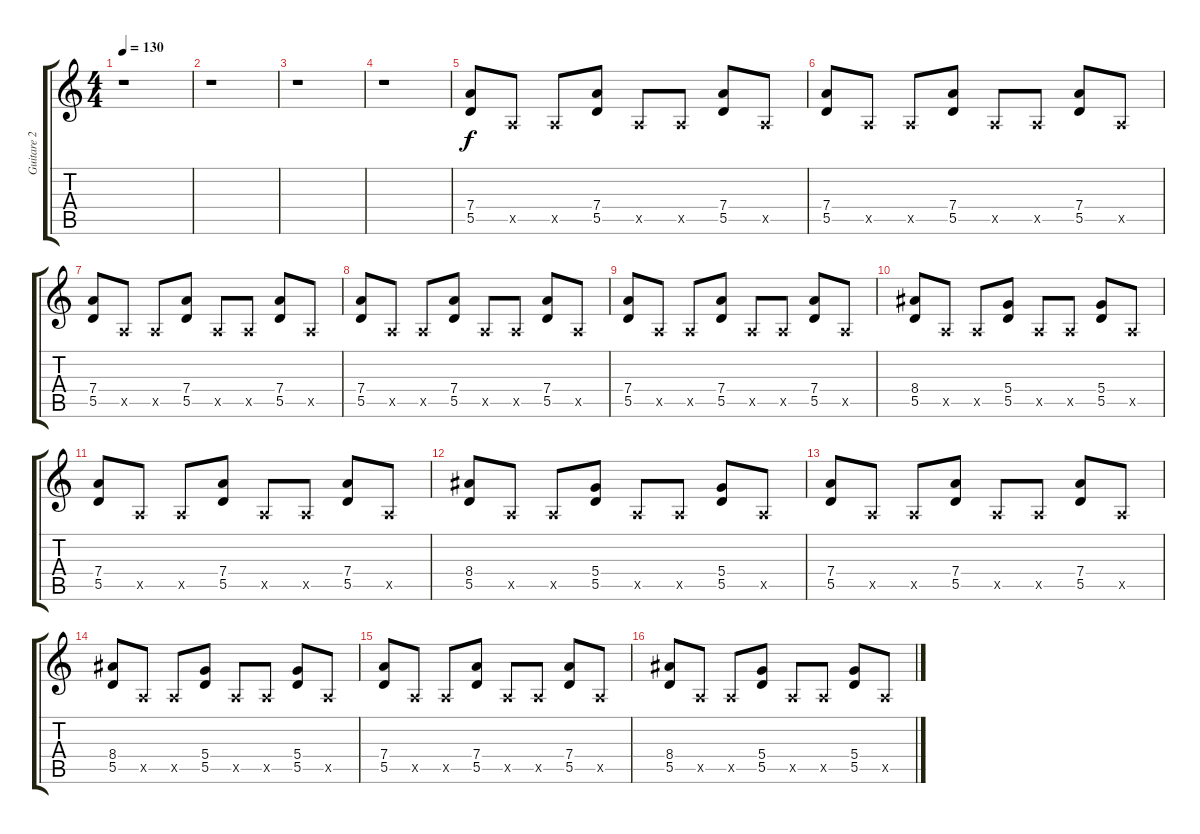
\track ("Guitare 2" "Guitare 2") {instrument overdrivenguitar}
\staff {score tabs}
\tuning (E4 B3 G3 D3 A2 E2) {hide}
\ts (4 4)
\tempo 130
\clef g2
\ks c
r.1{dy f instrument overdrivenguitar} |
r.1 |
r.1 |
r.1 |
(7.4 5.5).8 0.5{x}.8 0.5{x}.8 (7.4 5.5).8 0.5{x}.8 0.5{x}.8 (7.4 5.5).8 0.5{x}.8 |
(7.4 5.5).8 0.5{x}.8 0.5{x}.8 (7.4 5.5).8 0.5{x}.8 0.5{x}.8 (7.4 5.5).8 0.5{x}.8 |
(7.4 5.5).8 0.5{x}.8 0.5{x}.8 (7.4 5.5).8 0.5{x}.8 0.5{x}.8 (7.4 5.5).8 0.5{x}.8 |
(7.4 5.5).8 0.5{x}.8 0.5{x}.8 (7.4 5.5).8 0.5{x}.8 0.5{x}.8 (7.4 5.5).8 0.5{x}.8 |
(7.4 5.5).8 0.5{x}.8 0.5{x}.8 (7.4 5.5).8 0.5{x}.8 0.5{x}.8 (7.4 5.5).8 0.5{x}.8 |
(8.4 5.5).8 0.5{x}.8 0.5{x}.8 (5.4 5.5).8 0.5{x}.8 0.5{x}.8 (5.4 5.5).8 0.5{x}.8 |
(7.4 5.5).8 0.5{x}.8 0.5{x}.8 (7.4 5.5).8 0.5{x}.8 0.5{x}.8 (7.4 5.5).8 0.5{x}.8 |
(8.4 5.5).8 0.5{x}.8 0.5{x}.8 (5.4 5.5).8 0.5{x}.8 0.5{x}.8 (5.4 5.5).8 0.5{x}.8 |
(7.4 5.5).8 0.5{x}.8 0.5{x}.8 (7.4 5.5).8 0.5{x}.8 0.5{x}.8 (7.4 5.5).8 0.5{x}.8 |
(8.4 5.5).8 0.5{x}.8 0.5{x}.8 (5.4 5.5).8 0.5{x}.8 0.5{x}.8 (5.4 5.5).8 0.5{x}.8 |
(7.4 5.5).8 0.5{x}.8 0.5{x}.8 (7.4 5.5).8 0.5{x}.8 0.5{x}.8 (7.4 5.5).8 0.5{x}.8 |
(8.4 5.5).8 0.5{x}.8 0.5{x}.8 (5.4 5.5).8 0.5{x}.8 0.5{x}.8 (5.4 5.5).8 0.5{x}.8
